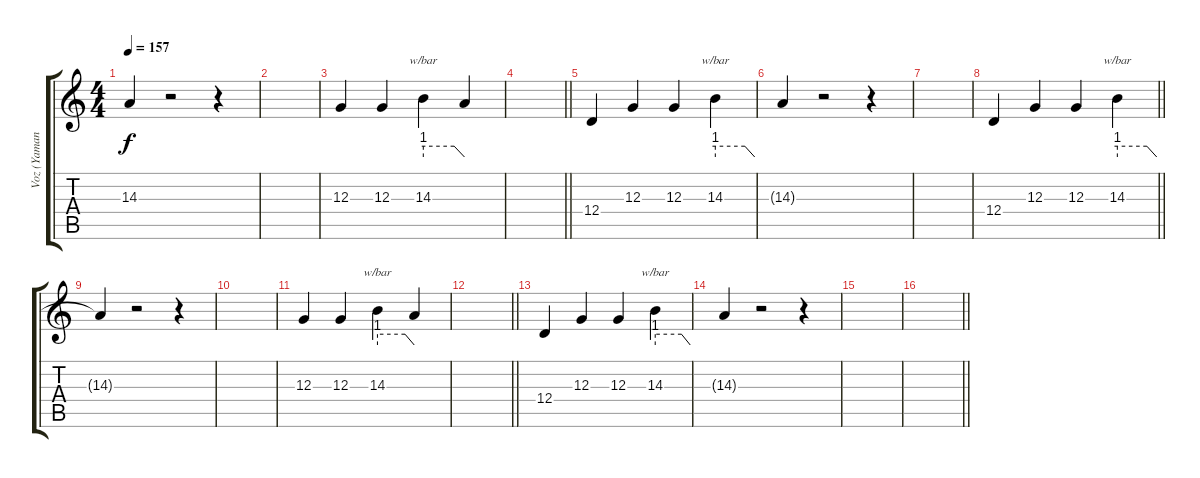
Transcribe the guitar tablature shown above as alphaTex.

\track ("Voz (Yamanaka)" "Voz (Yaman") {instrument electricgrandpiano}
\staff {score tabs}
\tuning (E4 B3 G3 D3 A2 E2) {hide}
\ts (4 4)
\tempo 157
\clef g2
\ks c
14.3{t}.4{dy f} r.2 r.4 |
|
12.3.4 12.3.4 14.3.4{tbe (custom default 0 4 45 4 60 0)} 14.3{t}.4 |
\barLineRight lightlight
|
12.4.4 12.3.4 12.3.4 14.3.4{tbe (custom default 0 4 45 4 60 0)} |
14.3{t}.4 r.2 r.4 |
|
\barLineRight lightlight
12.4.4 12.3.4 12.3.4 14.3.4{tbe (custom default 0 4 45 4 60 0)} |
14.3{t}.4 r.2 r.4 |
|
12.3.4 12.3.4 14.3.4{tbe (custom default 0 4 45 4 60 0)} 14.3{t}.4 |
\barLineRight lightlight
|
12.4.4 12.3.4 12.3.4 14.3.4{tbe (custom default 0 4 45 4 60 0)} |
14.3{t}.4 r.2 r.4 |
|
\barLineRight lightlight
